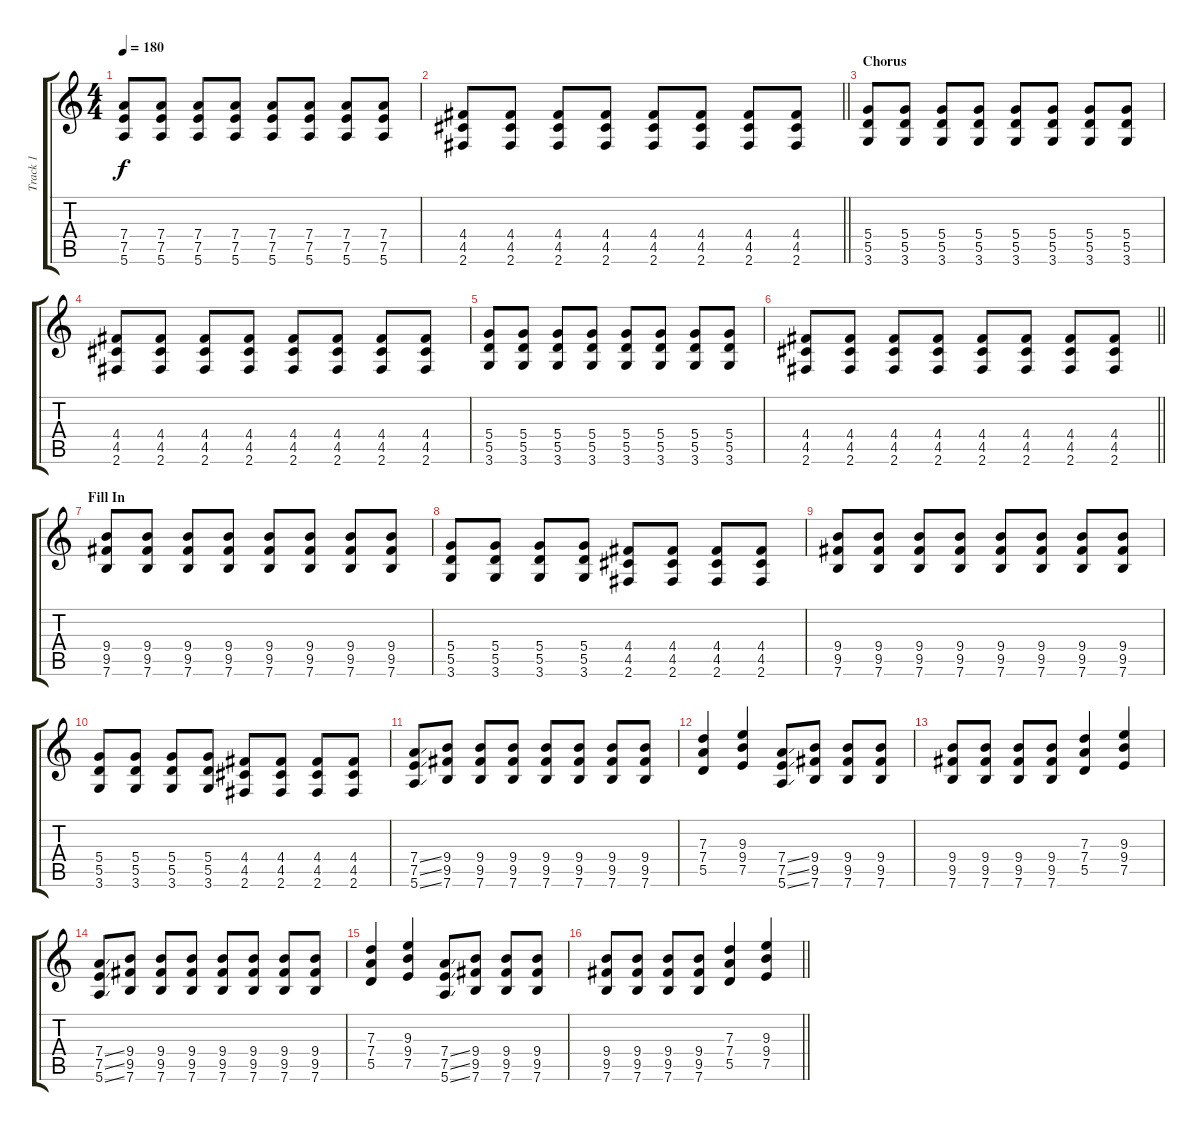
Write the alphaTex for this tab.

\track ("Track 1" "Track 1") {instrument distortionguitar}
\staff {score tabs}
\tuning (E4 B3 G3 D3 A2 E2) {hide}
\ts (4 4)
\tempo 180
\clef g2
\ks c
(7.4 7.5 5.6).8{dy f} (7.4 7.5 5.6).8 (7.4 7.5 5.6).8 (7.4 7.5 5.6).8 (7.4 7.5 5.6).8 (7.4 7.5 5.6).8 (7.4 7.5 5.6).8 (7.4 7.5 5.6).8 |
\barLineRight lightlight
(4.4 4.5 2.6).8 (4.4 4.5 2.6).8 (4.4 4.5 2.6).8 (4.4 4.5 2.6).8 (4.4 4.5 2.6).8 (4.4 4.5 2.6).8 (4.4 4.5 2.6).8 (4.4 4.5 2.6).8 |
\section ("" "Chorus")
(5.4 5.5 3.6).8 (5.4 5.5 3.6).8 (5.4 5.5 3.6).8 (5.4 5.5 3.6).8 (5.4 5.5 3.6).8 (5.4 5.5 3.6).8 (5.4 5.5 3.6).8 (5.4 5.5 3.6).8 |
(4.4 4.5 2.6).8 (4.4 4.5 2.6).8 (4.4 4.5 2.6).8 (4.4 4.5 2.6).8 (4.4 4.5 2.6).8 (4.4 4.5 2.6).8 (4.4 4.5 2.6).8 (4.4 4.5 2.6).8 |
(5.4 5.5 3.6).8 (5.4 5.5 3.6).8 (5.4 5.5 3.6).8 (5.4 5.5 3.6).8 (5.4 5.5 3.6).8 (5.4 5.5 3.6).8 (5.4 5.5 3.6).8 (5.4 5.5 3.6).8 |
\barLineRight lightlight
(4.4 4.5 2.6).8 (4.4 4.5 2.6).8 (4.4 4.5 2.6).8 (4.4 4.5 2.6).8 (4.4 4.5 2.6).8 (4.4 4.5 2.6).8 (4.4 4.5 2.6).8 (4.4 4.5 2.6).8 |
\section ("" "Fill In")
(9.4 9.5 7.6).8 (9.4 9.5 7.6).8 (9.4 9.5 7.6).8 (9.4 9.5 7.6).8 (9.4 9.5 7.6).8 (9.4 9.5 7.6).8 (9.4 9.5 7.6).8 (9.4 9.5 7.6).8 |
(5.4 5.5 3.6).8 (5.4 5.5 3.6).8 (5.4 5.5 3.6).8 (5.4 5.5 3.6).8 (4.4 4.5 2.6).8 (4.4 4.5 2.6).8 (4.4 4.5 2.6).8 (4.4 4.5 2.6).8 |
(9.4 9.5 7.6).8 (9.4 9.5 7.6).8 (9.4 9.5 7.6).8 (9.4 9.5 7.6).8 (9.4 9.5 7.6).8 (9.4 9.5 7.6).8 (9.4 9.5 7.6).8 (9.4 9.5 7.6).8 |
(5.4 5.5 3.6).8 (5.4 5.5 3.6).8 (5.4 5.5 3.6).8 (5.4 5.5 3.6).8 (4.4 4.5 2.6).8 (4.4 4.5 2.6).8 (4.4 4.5 2.6).8 (4.4 4.5 2.6).8 |
(7.4{ss} 7.5{ss} 5.6{ss}).8 (9.4 9.5 7.6).8 (9.4 9.5 7.6).8 (9.4 9.5 7.6).8 (9.4 9.5 7.6).8 (9.4 9.5 7.6).8 (9.4 9.5 7.6).8 (9.4 9.5 7.6).8 |
(7.3 7.4 5.5).4 (9.3 9.4 7.5).4 (7.4{ss} 7.5{ss} 5.6{ss}).8 (9.4 9.5 7.6).8 (9.4 9.5 7.6).8 (9.4 9.5 7.6).8 |
(9.4 9.5 7.6).8 (9.4 9.5 7.6).8 (9.4 9.5 7.6).8 (9.4 9.5 7.6).8 (7.3 7.4 5.5).4 (9.3 9.4 7.5).4 |
(7.4{ss} 7.5{ss} 5.6{ss}).8 (9.4 9.5 7.6).8 (9.4 9.5 7.6).8 (9.4 9.5 7.6).8 (9.4 9.5 7.6).8 (9.4 9.5 7.6).8 (9.4 9.5 7.6).8 (9.4 9.5 7.6).8 |
(7.3 7.4 5.5).4 (9.3 9.4 7.5).4 (7.4{ss} 7.5{ss} 5.6{ss}).8 (9.4 9.5 7.6).8 (9.4 9.5 7.6).8 (9.4 9.5 7.6).8 |
\barLineRight lightlight
(9.4 9.5 7.6).8 (9.4 9.5 7.6).8 (9.4 9.5 7.6).8 (9.4 9.5 7.6).8 (7.3 7.4 5.5).4 (9.3 9.4 7.5).4
